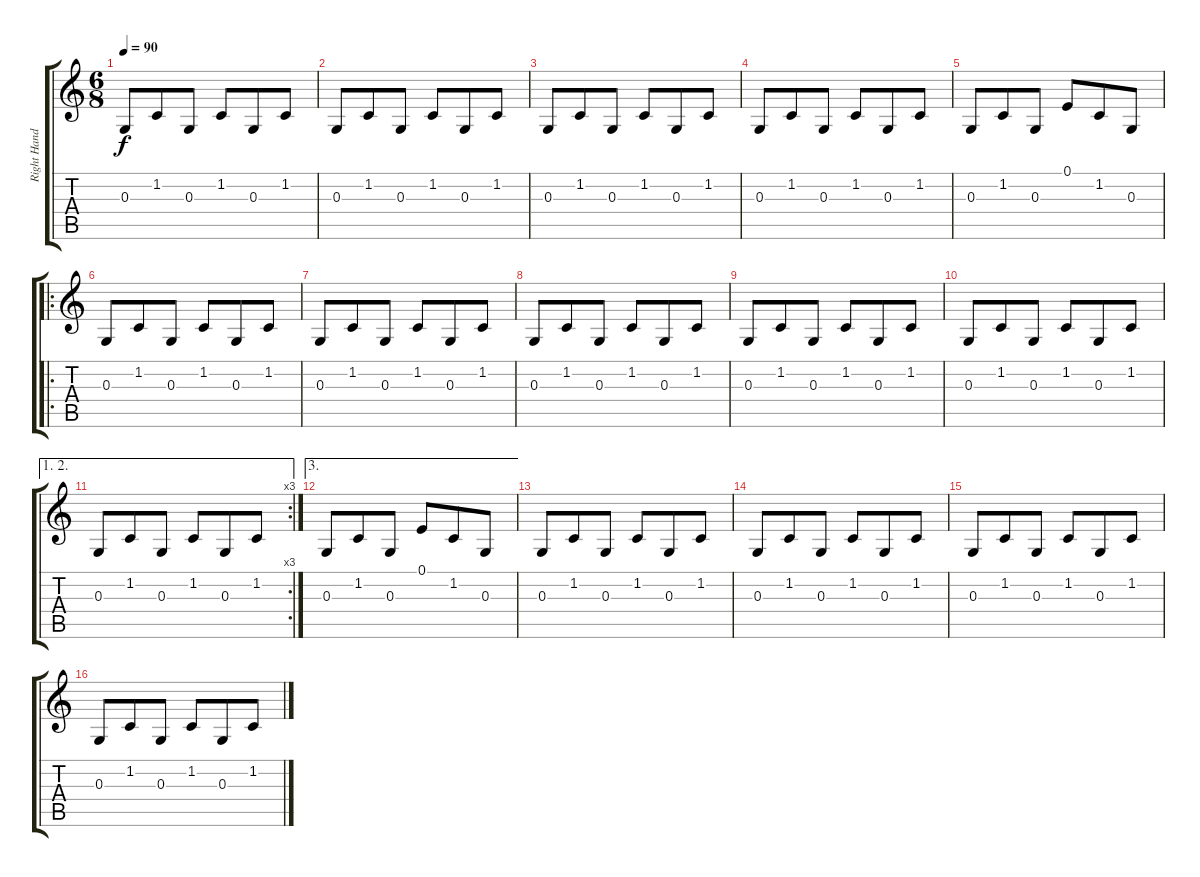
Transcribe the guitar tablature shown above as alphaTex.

\track ("Right Hand" "Right Hand") {instrument acousticgrandpiano}
\staff {score tabs}
\tuning (E4 B3 G3 D3 A2 E2) {hide}
\ts (6 8)
\tempo 90
\clef g2
\ks c
0.3.8{dy f} 1.2.8 0.3.8 1.2.8 0.3.8 1.2.8 |
0.3.8 1.2.8 0.3.8 1.2.8 0.3.8 1.2.8 |
0.3.8 1.2.8 0.3.8 1.2.8 0.3.8 1.2.8 |
0.3.8 1.2.8 0.3.8 1.2.8 0.3.8 1.2.8 |
0.3.8 1.2.8 0.3.8 0.1.8 1.2.8 0.3.8 |
\ro
0.3.8 1.2.8 0.3.8 1.2.8 0.3.8 1.2.8 |
0.3.8 1.2.8 0.3.8 1.2.8 0.3.8 1.2.8 |
0.3.8 1.2.8 0.3.8 1.2.8 0.3.8 1.2.8 |
0.3.8 1.2.8 0.3.8 1.2.8 0.3.8 1.2.8 |
0.3.8 1.2.8 0.3.8 1.2.8 0.3.8 1.2.8 |
\ae (1 2)
\rc 3
0.3.8 1.2.8 0.3.8 1.2.8 0.3.8 1.2.8 |
\ae 3
0.3.8 1.2.8 0.3.8 0.1.8 1.2.8 0.3.8 |
0.3.8 1.2.8 0.3.8 1.2.8 0.3.8 1.2.8 |
0.3.8 1.2.8 0.3.8 1.2.8 0.3.8 1.2.8 |
0.3.8 1.2.8 0.3.8 1.2.8 0.3.8 1.2.8 |
0.3.8 1.2.8 0.3.8 1.2.8 0.3.8 1.2.8
